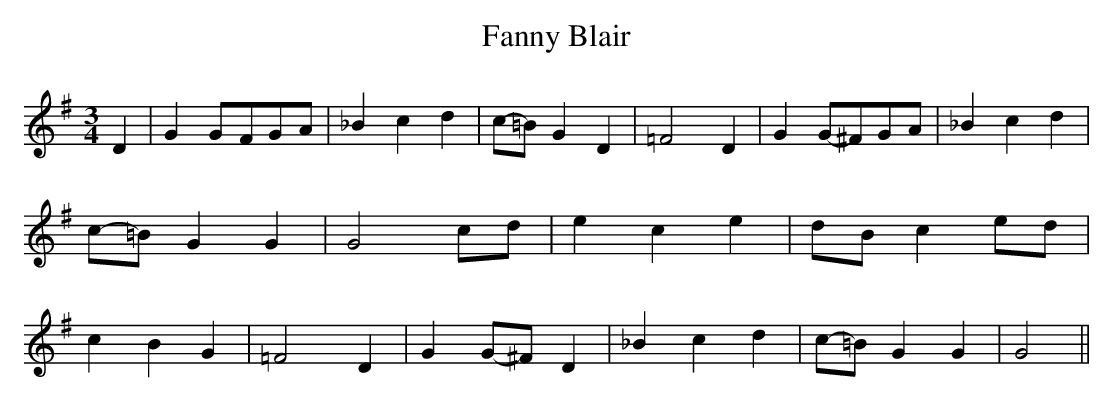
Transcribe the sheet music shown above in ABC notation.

X:1
T:Fanny Blair
M:3/4
L:1/4
K:G
 D| GG/2-F/2G/2-A/2| _B c d|c/2-=B/2 G D| =F2 D| GG/2-^F/2G/2-A/2|\
 _B c d|c/2-=B/2 G G| G2c/2-d/2| e c e|d/2-B/2 ce/2-d/2| c B G| =F2 D|\
 GG/2-^F/2 D| _B c d|c/2-=B/2 G G| G2||
